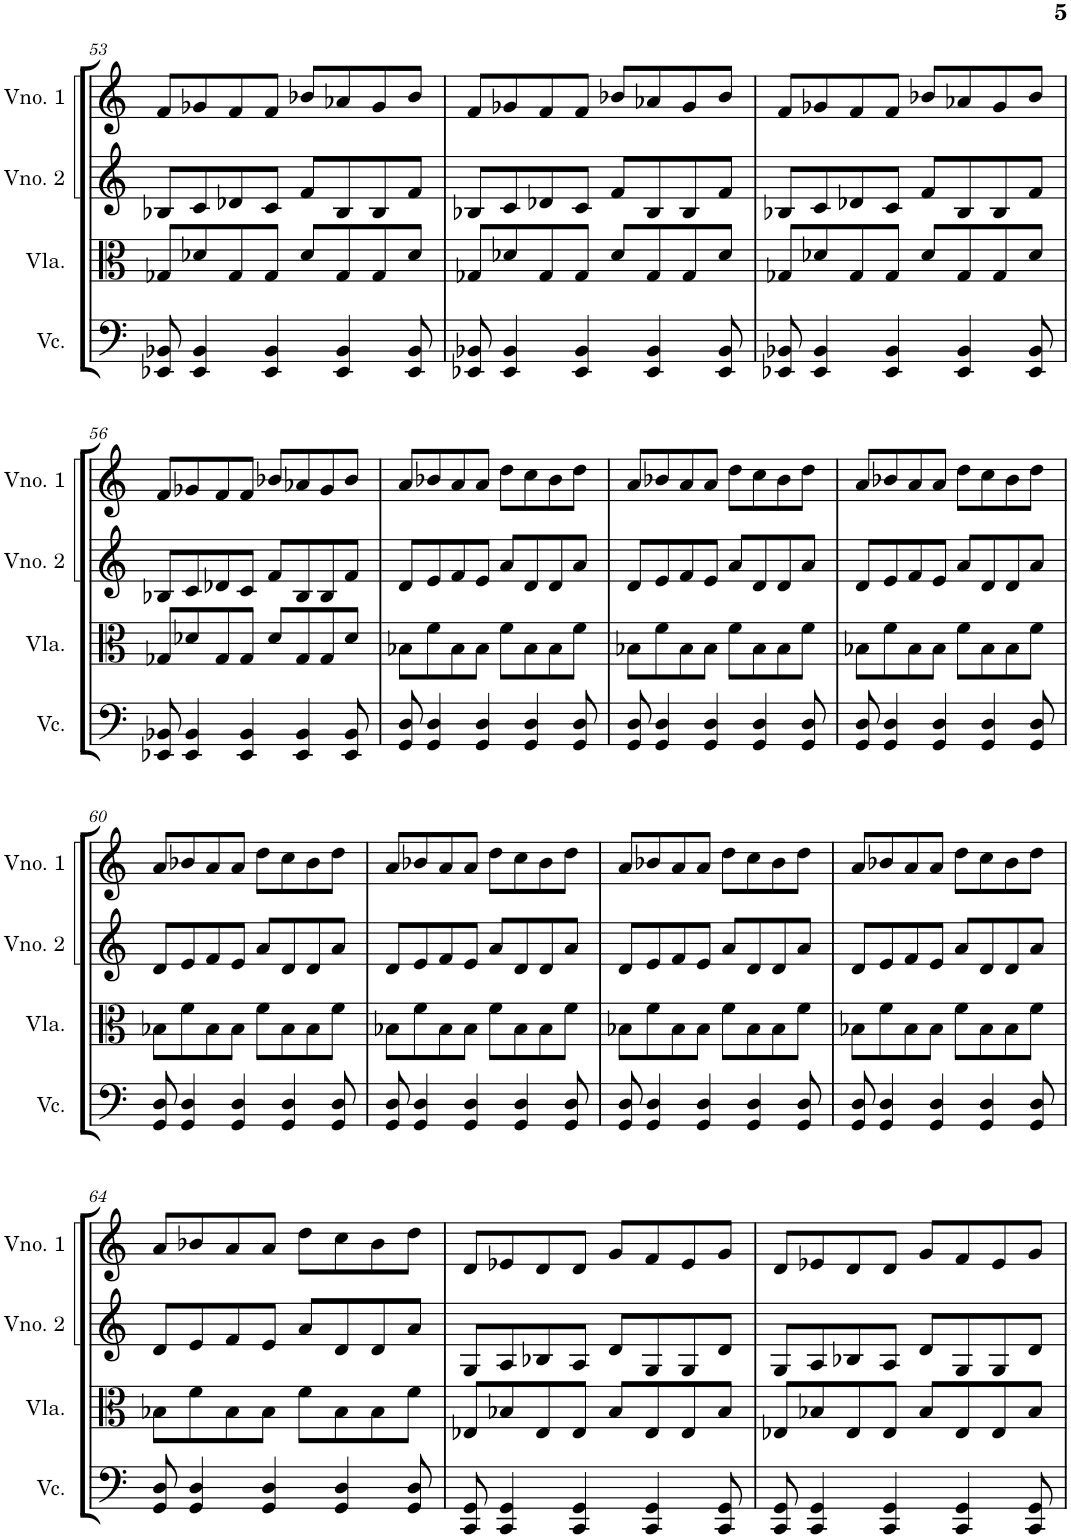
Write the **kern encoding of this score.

**kern	**kern	**kern	**kern
*part4	*part3	*part2	*part1
*staff4	*staff3	*staff2	*staff1
*I"Violoncelo	*I"Viola	*I"Violino 2	*I"Violino 1
*I'Vc.	*I'Vla.	*I'Vno. 2	*I'Vno. 1
!!LO:PB:g=z
*clefF4	*clefC3	*clefG2	*clefG2
*k[]	*k[]	*k[]	*k[]
*M4/4	*M4/4	*M4/4	*M4/4
=53	=53	=53	=53
8EE-X/ 8BB-X/	8G-X/L	8B-X/L	8f/L
4EE-/ 4BB-/	8d-X/	8c/	8g-X/
.	8G-/	8d-X/	8f/
4EE-/ 4BB-/	8G-/J	8c/J	8f/J
.	8d-/L	8f/L	8b-X/L
4EE-/ 4BB-/	8G-/	8B-/	8a-X/
.	8G-/	8B-/	8g-/
8EE-/ 8BB-/	8d-/J	8f/J	8b-/J
=54	=54	=54	=54
8EE-X/ 8BB-X/	8G-X/L	8B-X/L	8f/L
4EE-/ 4BB-/	8d-X/	8c/	8g-X/
.	8G-/	8d-X/	8f/
4EE-/ 4BB-/	8G-/J	8c/J	8f/J
.	8d-/L	8f/L	8b-X/L
4EE-/ 4BB-/	8G-/	8B-/	8a-X/
.	8G-/	8B-/	8g-/
8EE-/ 8BB-/	8d-/J	8f/J	8b-/J
=55	=55	=55	=55
8EE-X/ 8BB-X/	8G-X/L	8B-X/L	8f/L
4EE-/ 4BB-/	8d-X/	8c/	8g-X/
.	8G-/	8d-X/	8f/
4EE-/ 4BB-/	8G-/J	8c/J	8f/J
.	8d-/L	8f/L	8b-X/L
4EE-/ 4BB-/	8G-/	8B-/	8a-X/
.	8G-/	8B-/	8g-/
8EE-/ 8BB-/	8d-/J	8f/J	8b-/J
!!LO:LB:g=z
=56	=56	=56	=56
8EE-X/ 8BB-X/	8G-X/L	8B-X/L	8f/L
4EE-/ 4BB-/	8d-X/	8c/	8g-X/
.	8G-/	8d-X/	8f/
4EE-/ 4BB-/	8G-/J	8c/J	8f/J
.	8d-/L	8f/L	8b-X/L
4EE-/ 4BB-/	8G-/	8B-/	8a-X/
.	8G-/	8B-/	8g-/
8EE-/ 8BB-/	8d-/J	8f/J	8b-/J
=57	=57	=57	=57
8GG/ 8D/	8B-X\L	8d/L	8a/L
4GG/ 4D/	8f\	8e/	8b-X/
.	8B-\	8f/	8a/
4GG/ 4D/	8B-\J	8e/J	8a/J
.	8f\L	8a/L	8dd\L
4GG/ 4D/	8B-\	8d/	8cc\
.	8B-\	8d/	8b-\
8GG/ 8D/	8f\J	8a/J	8dd\J
=58	=58	=58	=58
8GG/ 8D/	8B-X\L	8d/L	8a/L
4GG/ 4D/	8f\	8e/	8b-X/
.	8B-\	8f/	8a/
4GG/ 4D/	8B-\J	8e/J	8a/J
.	8f\L	8a/L	8dd\L
4GG/ 4D/	8B-\	8d/	8cc\
.	8B-\	8d/	8b-\
8GG/ 8D/	8f\J	8a/J	8dd\J
=59	=59	=59	=59
8GG/ 8D/	8B-X\L	8d/L	8a/L
4GG/ 4D/	8f\	8e/	8b-X/
.	8B-\	8f/	8a/
4GG/ 4D/	8B-\J	8e/J	8a/J
.	8f\L	8a/L	8dd\L
4GG/ 4D/	8B-\	8d/	8cc\
.	8B-\	8d/	8b-\
8GG/ 8D/	8f\J	8a/J	8dd\J
!!LO:LB:g=z
=60	=60	=60	=60
8GG/ 8D/	8B-X\L	8d/L	8a/L
4GG/ 4D/	8f\	8e/	8b-X/
.	8B-\	8f/	8a/
4GG/ 4D/	8B-\J	8e/J	8a/J
.	8f\L	8a/L	8dd\L
4GG/ 4D/	8B-\	8d/	8cc\
.	8B-\	8d/	8b-\
8GG/ 8D/	8f\J	8a/J	8dd\J
=61	=61	=61	=61
8GG/ 8D/	8B-X\L	8d/L	8a/L
4GG/ 4D/	8f\	8e/	8b-X/
.	8B-\	8f/	8a/
4GG/ 4D/	8B-\J	8e/J	8a/J
.	8f\L	8a/L	8dd\L
4GG/ 4D/	8B-\	8d/	8cc\
.	8B-\	8d/	8b-\
8GG/ 8D/	8f\J	8a/J	8dd\J
=62	=62	=62	=62
8GG/ 8D/	8B-X\L	8d/L	8a/L
4GG/ 4D/	8f\	8e/	8b-X/
.	8B-\	8f/	8a/
4GG/ 4D/	8B-\J	8e/J	8a/J
.	8f\L	8a/L	8dd\L
4GG/ 4D/	8B-\	8d/	8cc\
.	8B-\	8d/	8b-\
8GG/ 8D/	8f\J	8a/J	8dd\J
=63	=63	=63	=63
8GG/ 8D/	8B-X\L	8d/L	8a/L
4GG/ 4D/	8f\	8e/	8b-X/
.	8B-\	8f/	8a/
4GG/ 4D/	8B-\J	8e/J	8a/J
.	8f\L	8a/L	8dd\L
4GG/ 4D/	8B-\	8d/	8cc\
.	8B-\	8d/	8b-\
8GG/ 8D/	8f\J	8a/J	8dd\J
!!LO:LB:g=z
=64	=64	=64	=64
8GG/ 8D/	8B-X\L	8d/L	8a/L
4GG/ 4D/	8f\	8e/	8b-X/
.	8B-\	8f/	8a/
4GG/ 4D/	8B-\J	8e/J	8a/J
.	8f\L	8a/L	8dd\L
4GG/ 4D/	8B-\	8d/	8cc\
.	8B-\	8d/	8b-\
8GG/ 8D/	8f\J	8a/J	8dd\J
=65	=65	=65	=65
8CC/ 8GG/	8E-X/L	8G/L	8d/L
4CC/ 4GG/	8B-X/	8A/	8e-X/
.	8E-/	8B-X/	8d/
4CC/ 4GG/	8E-/J	8A/J	8d/J
.	8B-/L	8d/L	8g/L
4CC/ 4GG/	8E-/	8G/	8f/
.	8E-/	8G/	8e-/
8CC/ 8GG/	8B-/J	8d/J	8g/J
=66	=66	=66	=66
8CC/ 8GG/	8E-X/L	8G/L	8d/L
4CC/ 4GG/	8B-X/	8A/	8e-X/
.	8E-/	8B-X/	8d/
4CC/ 4GG/	8E-/J	8A/J	8d/J
.	8B-/L	8d/L	8g/L
4CC/ 4GG/	8E-/	8G/	8f/
.	8E-/	8G/	8e-/
8CC/ 8GG/	8B-/J	8d/J	8g/J
=	=	=	=
*-	*-	*-	*-
